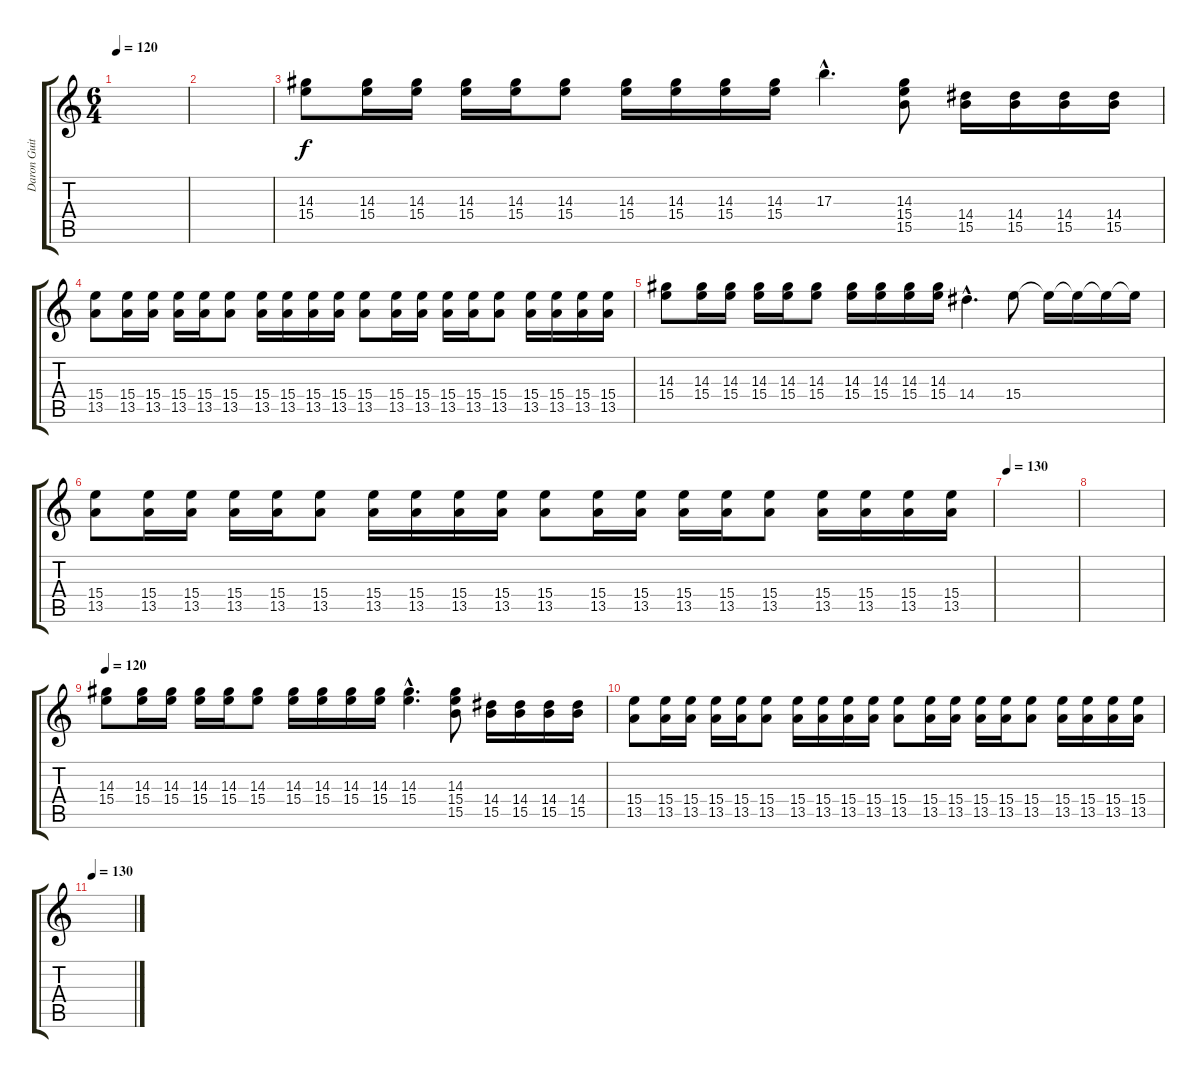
\track ("Daron Guitar 2" "Daron Guit") {instrument electricguitarjazz}
\staff {score tabs}
\tuning (Eb4 Bb3 Gb3 Db3 Ab2 Db2) {hide}
\ts (6 4)
\tempo 120
\clef g2
\ks c
|
|
(14.3 15.4).8 (14.3 15.4).16 (14.3 15.4).16 (14.3 15.4).16 (14.3 15.4).16 (14.3 15.4).8 (14.3 15.4).16 (14.3 15.4).16 (14.3 15.4).16 (14.3 15.4).16 17.3{hac}.4{d} (14.3 15.4 15.5).8 (14.4 15.5).16 (14.4 15.5).16 (14.4 15.5).16 (14.4 15.5).16 |
(15.4 13.5).8 (15.4 13.5).16 (15.4 13.5).16 (15.4 13.5).16 (15.4 13.5).16 (15.4 13.5).8 (15.4 13.5).16 (15.4 13.5).16 (15.4 13.5).16 (15.4 13.5).16 (15.4 13.5).8 (15.4 13.5).16 (15.4 13.5).16 (15.4 13.5).16 (15.4 13.5).16 (15.4 13.5).8 (15.4 13.5).16 (15.4 13.5).16 (15.4 13.5).16 (15.4 13.5).16 |
(14.3 15.4).8 (14.3 15.4).16 (14.3 15.4).16 (14.3 15.4).16 (14.3 15.4).16 (14.3 15.4).8 (14.3 15.4).16 (14.3 15.4).16 (14.3 15.4).16 (14.3 15.4).16 14.4{hac}.4{d} 15.4.8 15.4{t}.16 15.4{t}.16 15.4{t}.16 15.4{t}.16 |
(15.4 13.5).8 (15.4 13.5).16 (15.4 13.5).16 (15.4 13.5).16 (15.4 13.5).16 (15.4 13.5).8 (15.4 13.5).16 (15.4 13.5).16 (15.4 13.5).16 (15.4 13.5).16 (15.4 13.5).8 (15.4 13.5).16 (15.4 13.5).16 (15.4 13.5).16 (15.4 13.5).16 (15.4 13.5).8 (15.4 13.5).16 (15.4 13.5).16 (15.4 13.5).16 (15.4 13.5).16 |
\tempo 130
|
|
\tempo 120
(14.3 15.4).8 (14.3 15.4).16 (14.3 15.4).16 (14.3 15.4).16 (14.3 15.4).16 (14.3 15.4).8 (14.3 15.4).16 (14.3 15.4).16 (14.3 15.4).16 (14.3 15.4).16 (14.3{hac} 15.4{hac}).4{d} (14.3 15.4 15.5).8 (14.4 15.5).16 (14.4 15.5).16 (14.4 15.5).16 (14.4 15.5).16 |
(15.4 13.5).8 (15.4 13.5).16 (15.4 13.5).16 (15.4 13.5).16 (15.4 13.5).16 (15.4 13.5).8 (15.4 13.5).16 (15.4 13.5).16 (15.4 13.5).16 (15.4 13.5).16 (15.4 13.5).8 (15.4 13.5).16 (15.4 13.5).16 (15.4 13.5).16 (15.4 13.5).16 (15.4 13.5).8 (15.4 13.5).16 (15.4 13.5).16 (15.4 13.5).16 (15.4 13.5).16 |
\tempo 130
